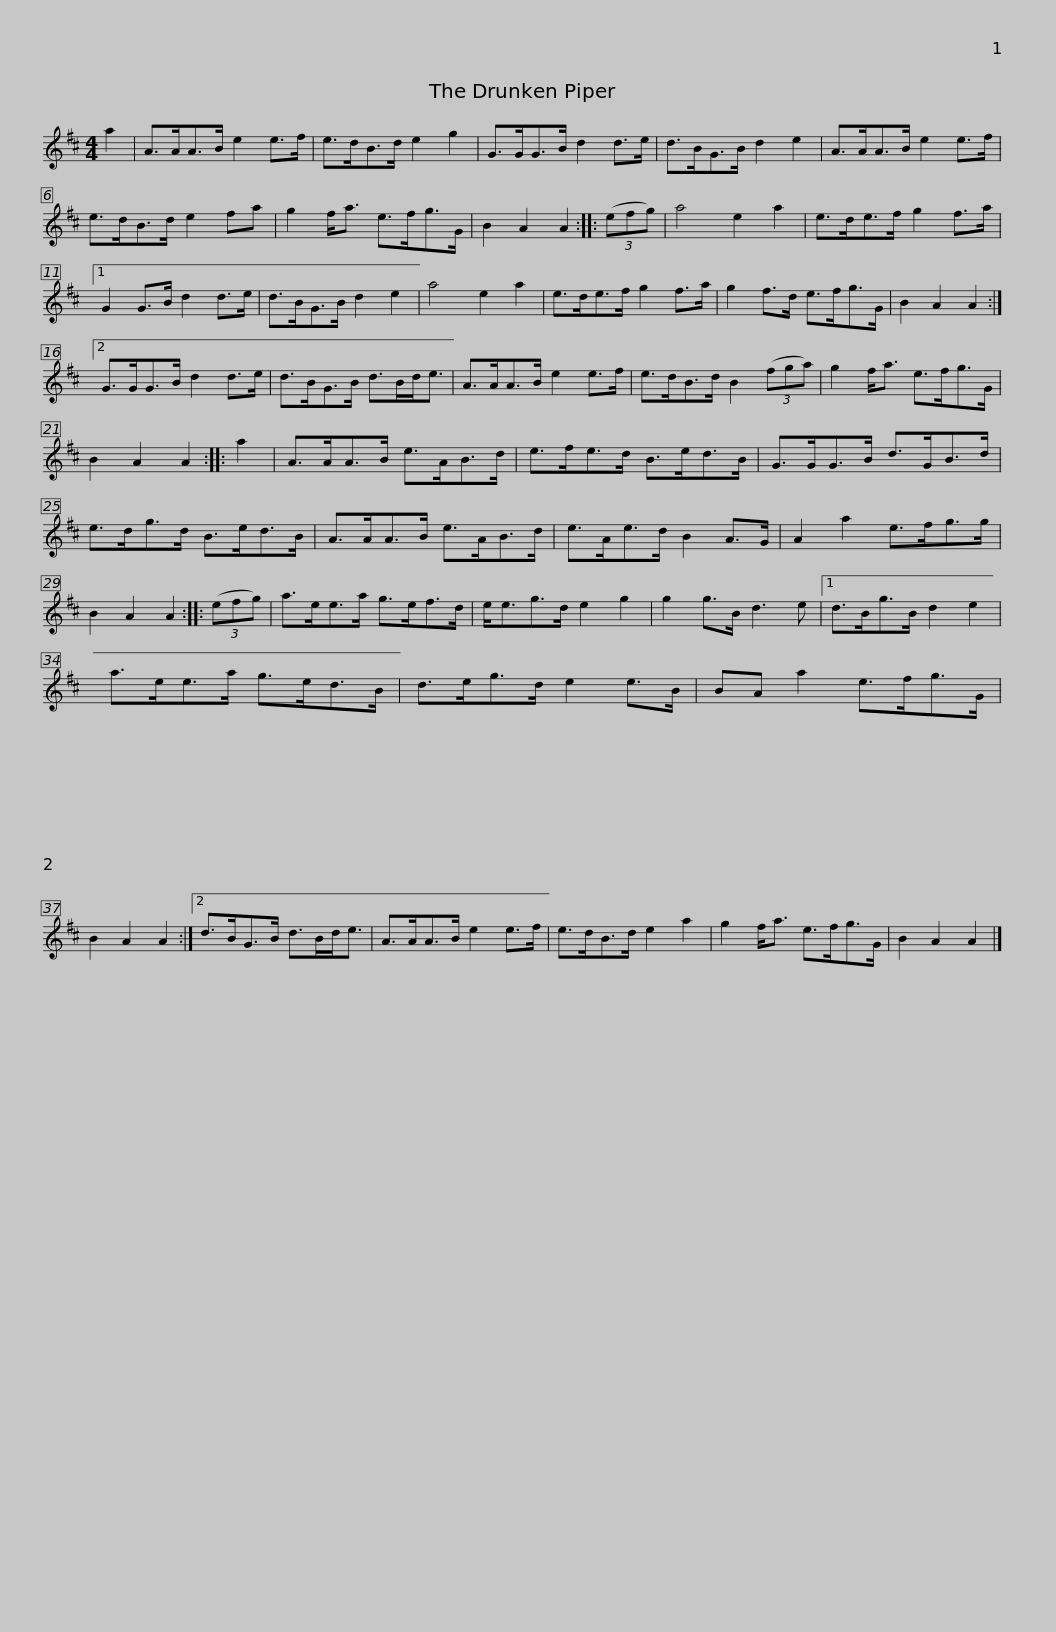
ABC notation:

X:1
L:1/8
M:4/4
I:linebreak $
K:D
V:1 treble
V:1
 a2 | A>AA>B e2 e>f | e>dB>d e2 g2 | G>GG>B d2 d>e | d>BG>B d2 e2 | %5
 A>AA>B e2 e>f |$ e>dB>d e2 fa | g2 f<a e>fg>G | B2 A2 A2 :: (3(efg) | %10
 a4 e2 a2 | e>de>f g2 f>a |1 G2 G>B d2 d>e |$ d>BG>B d2 e2 | a4 e2 a2 | %15
 e>de>f g2 f>a | g2 f>d e>fg>G | B2 A2 A2 :|2 G>GG>B d2 d>e |$ d>BG>B d>Bd<e | %20
 A>AA>B e2 e>f | e>dB>d B2 (3(fga) | g2 f<a e>fg>G | B2 A2 A2 :: a2 |$ %25
 A>AA>B e>AB>d | e>fe>d B>ed>B | G>GG>B d>GB>d | e>dg>d B>ed>B |$ A>AA>B e>AB>d | %30
 e>Ae>d B2 A>G | A2 a2 e>fg>g | B2 A2 A2 :: (3(efg) | a>ee>a g>ef>d |$ %35
 e<eg>d e2 g2 | g2 g>B d3 e |1 d>Bg>B d2 e2 | a>ee>a g>ed>B | d>eg>d e2 e>B |$ %40
 BA a2 e>fg>G | B2 A2 A2 :|2 d>BG>B d>Bd<e | A>AA>B e2 e>f | e>dB>d e2 a2 | %45
 g2 f<a e>fg>G |$ B2 A2 A2 |] %47
